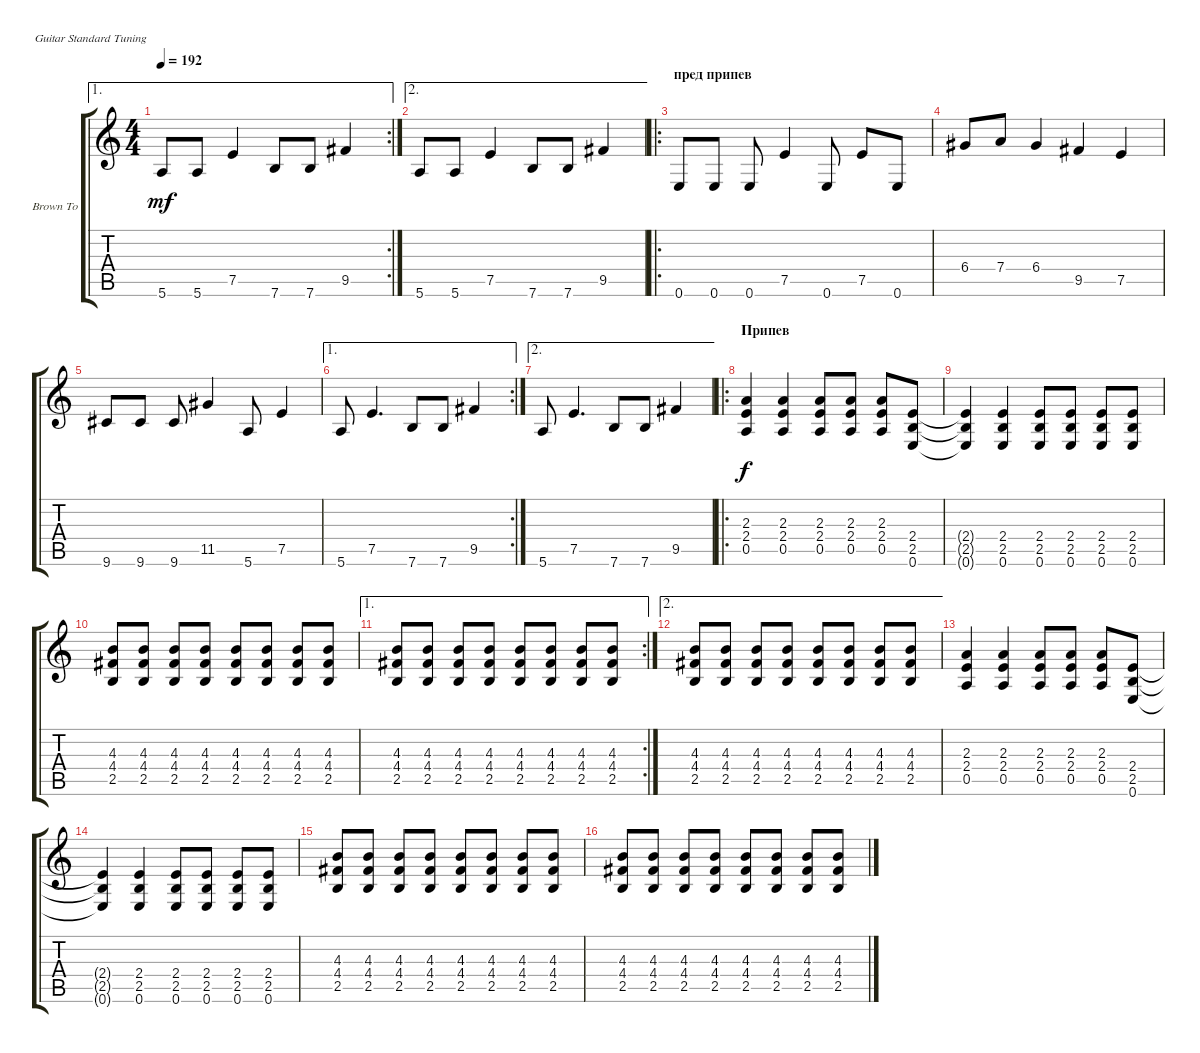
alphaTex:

\defaultSystemsLayout 4
\bracketExtendMode groupsimilarinstruments
\firstSystemTrackNameOrientation horizontal
\otherSystemsTrackNameOrientation horizontal
\track ("Tom Thacker" "Brown To") {instrument overdrivenguitar}
\staff {score tabs}
\tuning (E4 B3 G3 D3 A2 E2)
\ae 1
\rc 2
\ts (4 4)
\tempo 192
\clef g2
\ks c
5.6.8{dy mf} 5.6.8 7.5.4 7.6.8 7.6.8 9.5.4 |
\ae 2
5.6.8 5.6.8 7.5.4 7.6.8 7.6.8 9.5.4 |
\ro
\section ("" "пред припев")
0.6.8 0.6.8 0.6.8 7.5.4 0.6.8 7.5.8 0.6.8 |
6.4.8 7.4.8 6.4.4 9.5.4 7.5.4 |
9.6.8 9.6.8 9.6.8 11.5.4 5.6.8 7.5.4 |
\ae 1
\rc 2
5.6.8 7.5.4{d} 7.6.8 7.6.8 9.5.4 |
\ae 2
5.6.8 7.5.4{d} 7.6.8 7.6.8 9.5.4 |
\ro
\section ("" "Припев")
(2.3 2.4 0.5).4{dy f} (2.3 2.4 0.5).4 (2.3 2.4 0.5).8 (2.3 2.4 0.5).8 (2.3 2.4 0.5).8 (2.4 2.5 0.6).8 |
(2.4{t} 2.5{t} 0.6{t}).4 (2.4 2.5 0.6).4 (2.4 2.5 0.6).8 (2.4 2.5 0.6).8 (2.4 2.5 0.6).8 (2.4 2.5 0.6).8 |
(4.3 4.4 2.5).8 (4.3 4.4 2.5).8 (4.3 4.4 2.5).8 (4.3 4.4 2.5).8 (4.3 4.4 2.5).8 (4.3 4.4 2.5).8 (4.3 4.4 2.5).8 (4.3 4.4 2.5).8 |
\ae 1
\rc 2
(4.3 4.4 2.5).8 (4.3 4.4 2.5).8 (4.3 4.4 2.5).8 (4.3 4.4 2.5).8 (4.3 4.4 2.5).8 (4.3 4.4 2.5).8 (4.3 4.4 2.5).8 (4.3 4.4 2.5).8 |
\ae 2
(4.3 4.4 2.5).8 (4.3 4.4 2.5).8 (4.3 4.4 2.5).8 (4.3 4.4 2.5).8 (4.3 4.4 2.5).8 (4.3 4.4 2.5).8 (4.3 4.4 2.5).8 (4.3 4.4 2.5).8 |
(2.3 2.4 0.5).4 (2.3 2.4 0.5).4 (2.3 2.4 0.5).8 (2.3 2.4 0.5).8 (2.3 2.4 0.5).8 (2.4 2.5 0.6).8 |
(2.4{t} 2.5{t} 0.6{t}).4 (2.4 2.5 0.6).4 (2.4 2.5 0.6).8 (2.4 2.5 0.6).8 (2.4 2.5 0.6).8 (2.4 2.5 0.6).8 |
(4.3 4.4 2.5).8 (4.3 4.4 2.5).8 (4.3 4.4 2.5).8 (4.3 4.4 2.5).8 (4.3 4.4 2.5).8 (4.3 4.4 2.5).8 (4.3 4.4 2.5).8 (4.3 4.4 2.5).8 |
(4.3 4.4 2.5).8 (4.3 4.4 2.5).8 (4.3 4.4 2.5).8 (4.3 4.4 2.5).8 (4.3 4.4 2.5).8 (4.3 4.4 2.5).8 (4.3 4.4 2.5).8 (4.3 4.4 2.5).8
